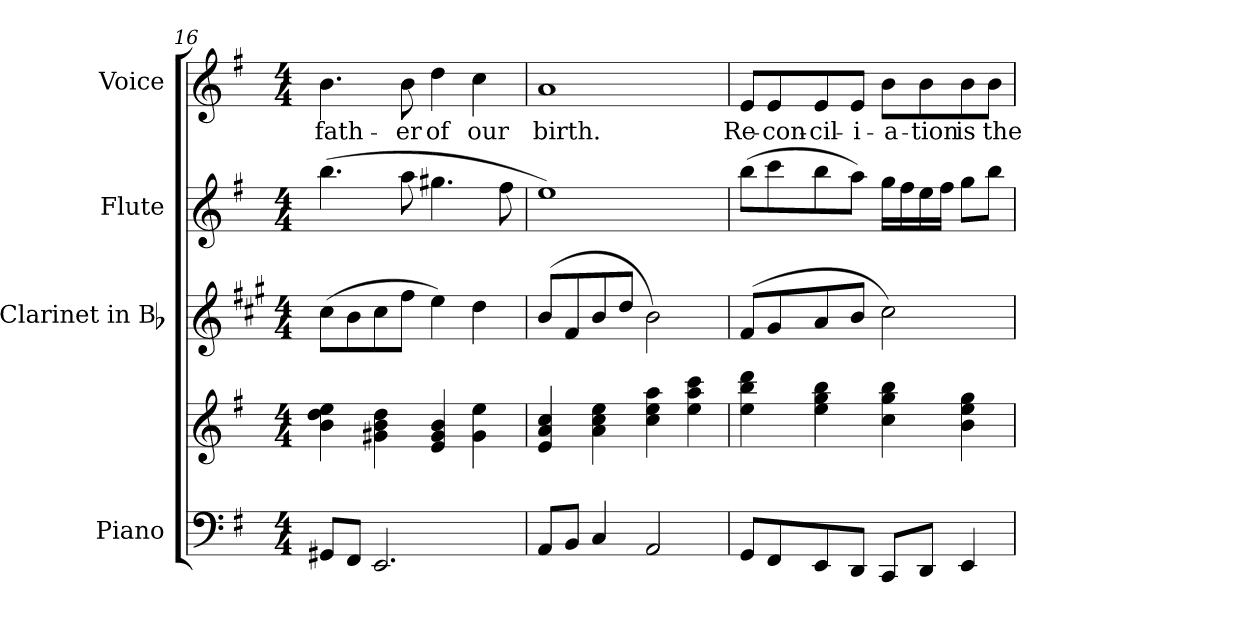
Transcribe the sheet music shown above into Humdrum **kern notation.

**kern	**kern	**kern	**kern	**kern	**text
*part4	*part4	*part3	*part2	*part1	*part1
*staff5	*staff4	*staff3	*staff2	*staff1	*staff1
*I"Piano	*	*I"Clarinet in Bb	*I"Flute	*I"Voice	*
*I'Pno.	*	*I'Cl.	*I'Fl.	*I'Voice	*
*clefF4	*clefG2	*clefG2	*clefG2	*clefG2	*
*	*	*ITrd1c2	*	*	*
*k[f#]	*k[f#]	*k[f#]	*k[f#]	*k[f#]	*
*G:	*G:	*G:	*G:	*G:	*
*M4/4	*M4/4	*M4/4	*M4/4	*M4/4	*
=16	=16	=16	=16	=16	=16
!	!	!	!	!	!LO:LY:b:color=#000000
8GG#Xi/L	4bi\ 4ddi 4eei	(8bi\L	(4.bbi\	4.bi\	fath-
8FF#i/J	.	8ai\	.	.	.
2.EEi/	4g#Xi\ 4bi 4ddi	8bi\	.	.	.
!	!	!	!	!	!LO:LY:b:color=#000000
.	.	8eei\J	8aai\	8bi\	-er
!	!	!	!	!	!LO:LY:b:color=#000000
.	4ei/ 4g#i 4bi	4ddi\)	4.gg#Xi\	4ddi\	of
!	!	!	!	!	!LO:LY:b:color=#000000
.	4g#i\ 4eei	4cci\	.	4cci\	our
.	.	.	8ff#i\	.	.
!!LO:PB:g=z
=17	=17	=17	=17	=17	=17
!	!	!	!	!	!LO:LY:b:color=#000000
8AAi/L	4ei/ 4ai 4cci	(8ai/L	1eei)	1ai	birth.
8BBi/J	.	8ei/	.	.	.
4Ci/	4ai\ 4cci 4eei	8ai/	.	.	.
.	.	8cci/J	.	.	.
2AAi/	4cci\ 4eei 4aai	2ai\)	.	.	.
.	4eei\ 4aai 4ccci	.	.	.	.
=18	=18	=18	=18	=18	=18
!	!	!	!	!	!LO:LY:b:color=#000000
8GGi/L	4eei\ 4bbi 4dddi	(8ei/L	(8bbi\L	8ei/L	Re-
!	!	!	!	!	!LO:LY:b:color=#000000
8FF#i/	.	8f#i/	8ccci\	8ei/	-con-
!	!	!	!	!	!LO:LY:b:color=#000000
8EEi/	4eei\ 4ggi 4bbi	8gi/	8bbi\	8ei/	-cil-
!	!	!	!	!	!LO:LY:b:color=#000000
8DDi/J	.	8ai/J	8aai\J)	8ei/J	-i-
!	!	!	!	!	!LO:LY:b:color=#000000
8CCi/L	4cci\ 4ggi 4bbi	2bi\)	16ggi\LL	8bi\L	-a-
.	.	.	16ff#i\	.	.
!	!	!	!	!	!LO:LY:b:color=#000000
8DDi/J	.	.	16eei\	8bi\	-tion
.	.	.	16ff#i\JJ	.	.
!	!	!	!	!	!LO:LY:b:color=#000000
4EEi/	4bi\ 4eei 4ggi	.	8ggi\L	8bi\	is
!	!	!	!	!	!LO:LY:b:color=#000000
.	.	.	8bbi\J	8bi\J	the
=	=	=	=	=	=
*-	*-	*-	*-	*-	*-
